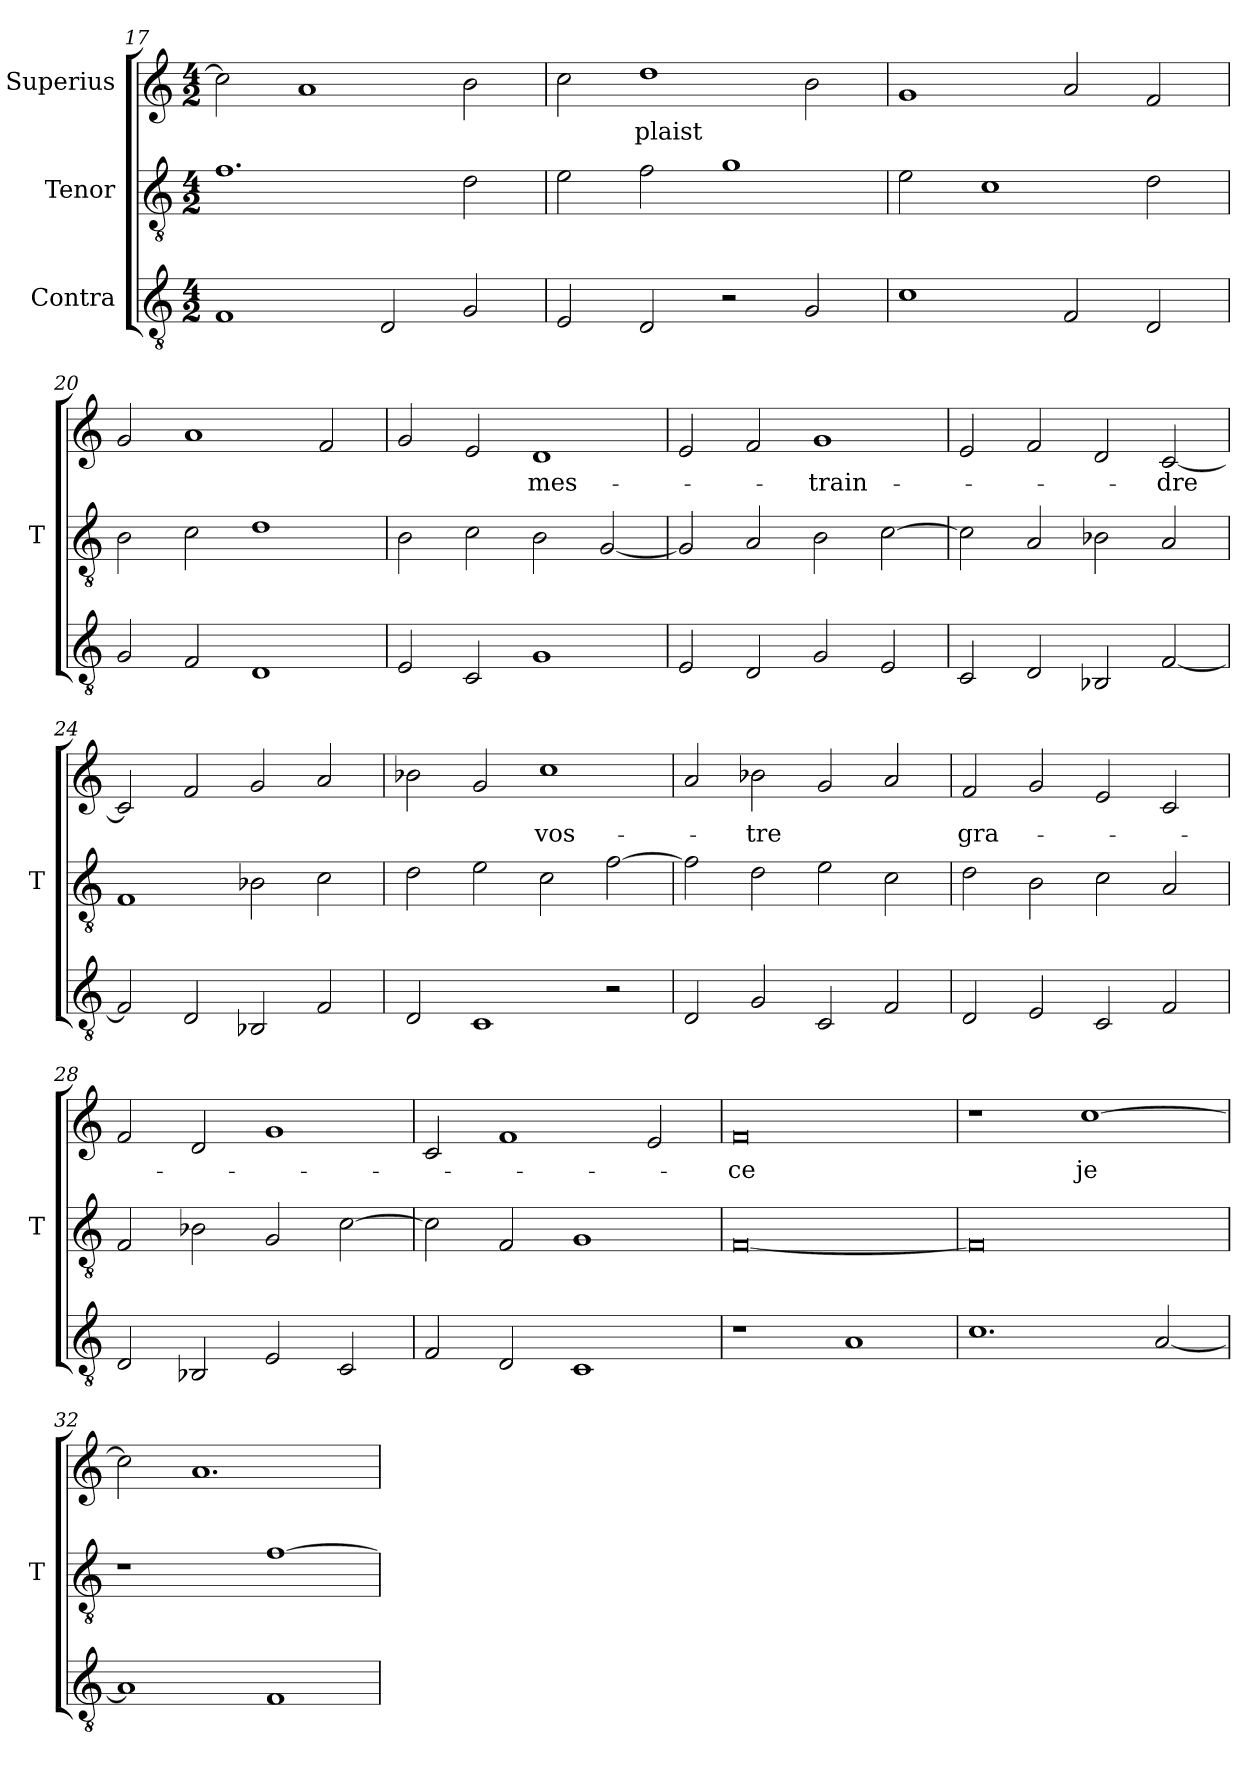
**kern	**kern	**kern	**text
*part3	*part2	*part1	*part1
*staff3	*staff2	*staff1	*staff1
*I"Contra	*I"Tenor	*I"Superius	*
*	*I'T	*	*
*clefGv2	*clefGv2	*clefG2	*
*M4/2	*M4/2	*M4/2	*
=17	=17	=17	=17
1F	1.f	2cc]	.
.	.	1a	.
2D	.	.	.
2G	2d	2b	.
=18	=18	=18	=18
2E	2e	2cc	.
2D	2f	1dd	-plaist
2r	1g	.	.
2G	.	2b	.
=19	=19	=19	=19
1c	2e	1g	.
.	1c	.	.
2F	.	2a	.
2D	2d	2f	.
=20	=20	=20	=20
2G	2B	2g	.
2F	2c	1a	.
1D	1d	.	.
.	.	2f	.
=21	=21	=21	=21
2E	2B	2g	.
2C	2c	2e	.
1G	2B	1d	mes-
.	[2G	.	.
=22	=22	=22	=22
2E	2G]	2e	.
2D	2A	2f	.
2G	2B	1g	-train-
2E	[2c	.	.
=23	=23	=23	=23
2C	2c]	2e	.
2D	2A	2f	.
2BB-X	2B-X	2d	.
[2F	2A	[2c	-dre
=24	=24	=24	=24
2F]	1F	2c]	.
2D	.	2f	.
2BB-X	2B-X	2g	.
2F	2c	2a	.
=25	=25	=25	=25
2D	2d	2b-X	.
1C	2e	2g	.
.	2c	1cc	vos-
2r	[2f	.	.
=26	=26	=26	=26
2D	2f]	2a	.
2G	2d	2b-X	-tre
2C	2e	2g	.
2F	2c	2a	.
=27	=27	=27	=27
2D	2d	2f	gra-
2E	2B	2g	.
2C	2c	2e	.
2F	2A	2c	.
=28	=28	=28	=28
2D	2F	2f	.
2BB-X	2B-X	2d	.
2E	2G	1g	.
2C	[2c	.	.
=29	=29	=29	=29
2F	2c]	2c	.
2D	2F	1f	.
1C	1G	.	.
.	.	2e	.
=30	=30	=30	=30
1r	[0F	0f	-ce
1A	.	.	.
=31	=31	=31	=31
1.c	0F]	1r	.
.	.	[1cc	-je
[2A	.	.	.
=32	=32	=32	=32
1A]	1r	2cc]	.
.	.	1.a	.
1F	[1f	.	.
=	=	=	=
*-	*-	*-	*-
